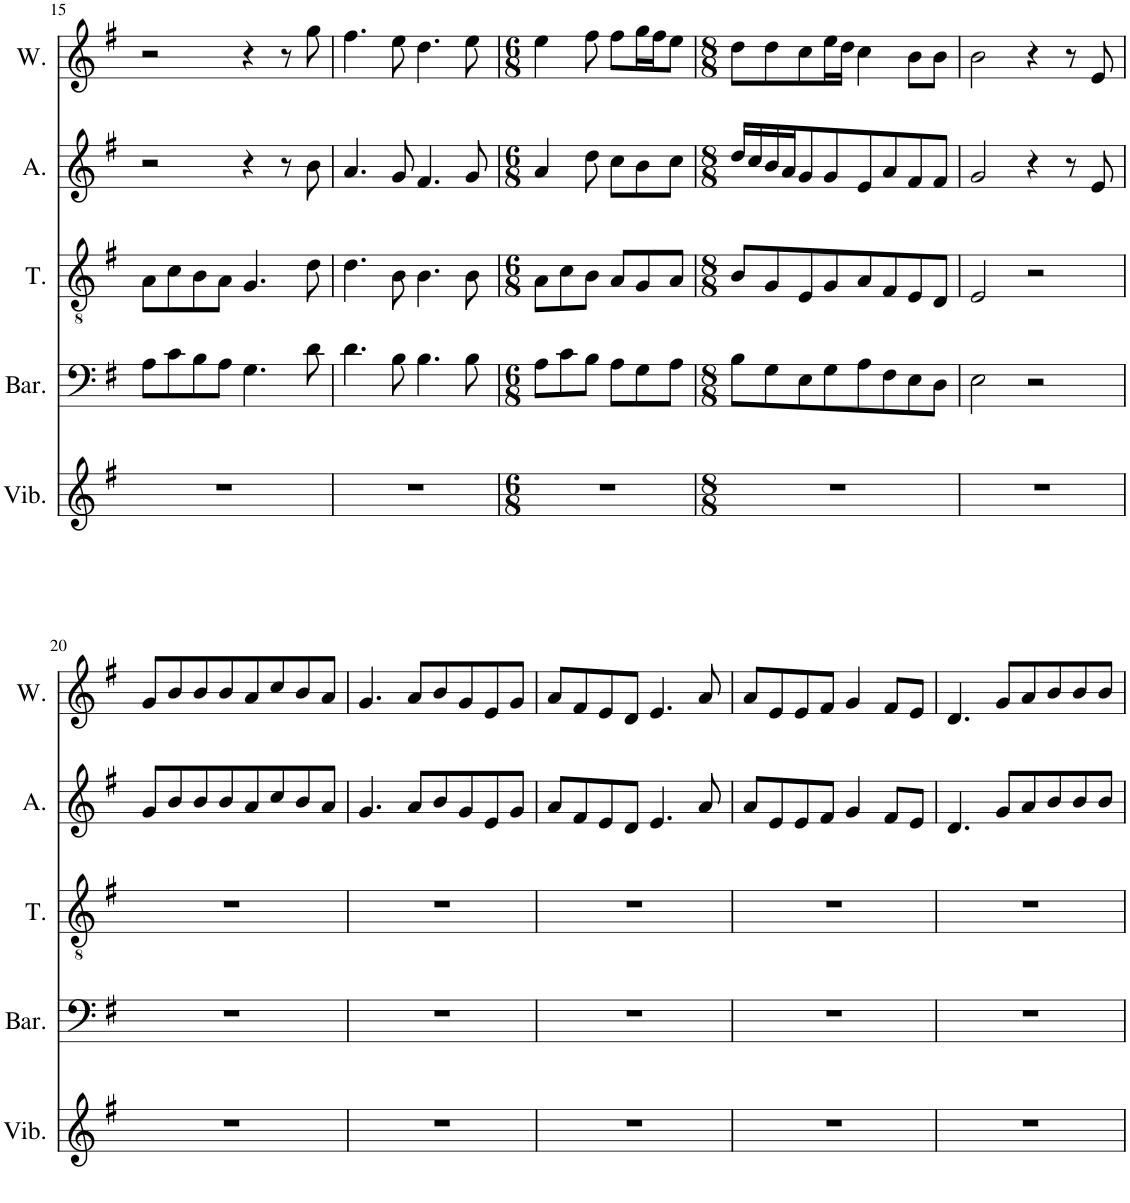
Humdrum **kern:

**kern	**kern	**kern	**kern	**kern
*part5	*part4	*part3	*part2	*part1
*staff5	*staff4	*staff3	*staff2	*staff1
*I"Vibraphone, Choir	*I"Baritone, BASS	*I"Tenor, TENOR	*I"Alto, ALTO	*I"Women, SOPRANO
*I'Vib.	*I'Bar.	*I'T.	*I'A.	*I'W.
!!LO:PB:g=z
*clefG2	*clefF4	*clefGv2	*clefG2	*clefG2
*k[f#]	*k[f#]	*k[f#]	*k[f#]	*k[f#]
*M8/8	*M8/8	*M8/8	*M8/8	*M8/8
=15	=15	=15	=15	=15
1r	8A\L	8A\L	2r	2r
.	8c\	8c\	.	.
.	8B\	8B\	.	.
.	8A\J	8A\J	.	.
.	4.G\	4.G/	4r	4r
.	.	.	8r	8r
.	8d\	8d\	8b\	8gg\
=16	=16	=16	=16	=16
1r	4.d\	4.d\	4.a/	4.ff#\
.	8B\	8B\	8g/	8ee\
.	4.B\	4.B\	4.f#/	4.dd\
.	8B\	8B\	8g/	8ee\
=17	=17	=17	=17	=17
*M6/8	*M6/8	*M6/8	*M6/8	*M6/8
2.r	8A\L	8A\L	4a/	4ee\
.	8c\	8c\	.	.
.	8B\J	8B\J	8dd\	8ff#\
.	8A\L	8A/L	8cc\L	8ff#\L
.	8G\	8G/	8b\	16gg\L
.	.	.	.	16ff#\J
.	8A\J	8A/J	8cc\J	8ee\J
=18	=18	=18	=18	=18
*M8/8	*M8/8	*M8/8	*M8/8	*M8/8
1r	8B\L	8B/L	16dd/LL	8dd\L
.	.	.	16cc/	.
.	8G\	8G/	16b/	8dd\
.	.	.	16a/J	.
.	8E\	8E/	8g/	8cc\
.	8G\	8G/	8g/	16ee\L
.	.	.	.	16dd\JJ
.	8A\	8A/	8e/	4cc\
.	8F#\	8F#/	8a/	.
.	8E\	8E/	8f#/	8b\L
.	8D\J	8D/J	8f#/J	8b\J
=19	=19	=19	=19	=19
1r	2E\	2E/	2g/	2b\
.	2r	2r	4r	4r
.	.	.	8r	8r
.	.	.	8e/	8e/
!!LO:LB:g=z
=20	=20	=20	=20	=20
1r	1r	1r	8g/L	8g/L
.	.	.	8b/	8b/
.	.	.	8b/	8b/
.	.	.	8b/	8b/
.	.	.	8a/	8a/
.	.	.	8cc/	8cc/
.	.	.	8b/	8b/
.	.	.	8a/J	8a/J
=21	=21	=21	=21	=21
1r	1r	1r	4.g/	4.g/
.	.	.	8a/L	8a/L
.	.	.	8b/	8b/
.	.	.	8g/	8g/
.	.	.	8e/	8e/
.	.	.	8g/J	8g/J
=22	=22	=22	=22	=22
1r	1r	1r	8a/L	8a/L
.	.	.	8f#/	8f#/
.	.	.	8e/	8e/
.	.	.	8d/J	8d/J
.	.	.	4.e/	4.e/
.	.	.	8a/	8a/
=23	=23	=23	=23	=23
1r	1r	1r	8a/L	8a/L
.	.	.	8e/	8e/
.	.	.	8e/	8e/
.	.	.	8f#/J	8f#/J
.	.	.	4g/	4g/
.	.	.	8f#/L	8f#/L
.	.	.	8e/J	8e/J
=24	=24	=24	=24	=24
1r	1r	1r	4.d/	4.d/
.	.	.	8g/L	8g/L
.	.	.	8a/	8a/
.	.	.	8b/	8b/
.	.	.	8b/	8b/
.	.	.	8b/J	8b/J
=	=	=	=	=
*-	*-	*-	*-	*-
